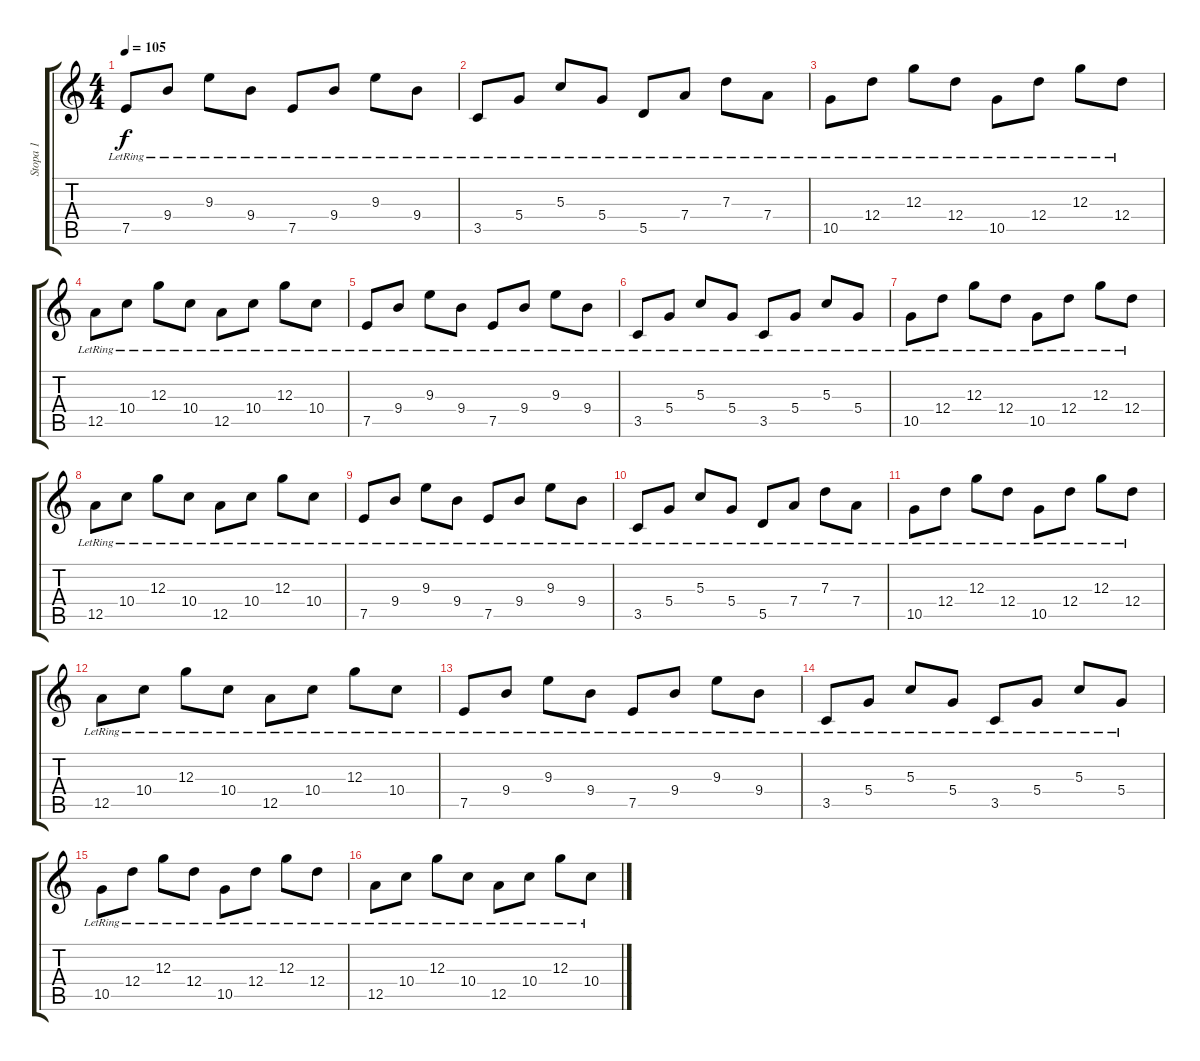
\track ("Stopa 1" "Stopa 1") {instrument electricguitarclean}
\staff {score tabs}
\tuning (E4 B3 G3 D3 A2 E2) {hide}
\ts (4 4)
\tempo 105
\clef g2
\ks c
7.5{lr}.8{dy f} 9.4{lr}.8 9.3{lr}.8 9.4{lr}.8 7.5{lr}.8 9.4{lr}.8 9.3{lr}.8 9.4{lr}.8 |
3.5{lr}.8 5.4{lr}.8 5.3{lr}.8 5.4{lr}.8 5.5{lr}.8 7.4{lr}.8 7.3{lr}.8 7.4{lr}.8 |
10.5{lr}.8 12.4{lr}.8 12.3{lr}.8 12.4{lr}.8 10.5{lr}.8 12.4{lr}.8 12.3{lr}.8 12.4{lr}.8 |
12.5{lr}.8 10.4{lr}.8 12.3{lr}.8 10.4{lr}.8 12.5{lr}.8 10.4{lr}.8 12.3{lr}.8 10.4{lr}.8 |
7.5{lr}.8 9.4{lr}.8 9.3{lr}.8 9.4{lr}.8 7.5{lr}.8 9.4{lr}.8 9.3{lr}.8 9.4{lr}.8 |
3.5{lr}.8 5.4{lr}.8 5.3{lr}.8 5.4{lr}.8 3.5{lr}.8 5.4{lr}.8 5.3{lr}.8 5.4{lr}.8 |
10.5{lr}.8 12.4{lr}.8 12.3{lr}.8 12.4{lr}.8 10.5{lr}.8 12.4{lr}.8 12.3{lr}.8 12.4{lr}.8 |
12.5{lr}.8 10.4{lr}.8 12.3{lr}.8 10.4{lr}.8 12.5{lr}.8 10.4{lr}.8 12.3{lr}.8 10.4{lr}.8 |
7.5{lr}.8 9.4{lr}.8 9.3{lr}.8 9.4{lr}.8 7.5{lr}.8 9.4{lr}.8 9.3{lr}.8 9.4{lr}.8 |
3.5{lr}.8 5.4{lr}.8 5.3{lr}.8 5.4{lr}.8 5.5{lr}.8 7.4{lr}.8 7.3{lr}.8 7.4{lr}.8 |
10.5{lr}.8 12.4{lr}.8 12.3{lr}.8 12.4{lr}.8 10.5{lr}.8 12.4{lr}.8 12.3{lr}.8 12.4{lr}.8 |
12.5{lr}.8 10.4{lr}.8 12.3{lr}.8 10.4{lr}.8 12.5{lr}.8 10.4{lr}.8 12.3{lr}.8 10.4{lr}.8 |
7.5{lr}.8 9.4{lr}.8 9.3{lr}.8 9.4{lr}.8 7.5{lr}.8 9.4{lr}.8 9.3{lr}.8 9.4{lr}.8 |
3.5{lr}.8 5.4{lr}.8 5.3{lr}.8 5.4{lr}.8 3.5{lr}.8 5.4{lr}.8 5.3{lr}.8 5.4{lr}.8 |
10.5{lr}.8 12.4{lr}.8 12.3{lr}.8 12.4{lr}.8 10.5{lr}.8 12.4{lr}.8 12.3{lr}.8 12.4{lr}.8 |
12.5{lr}.8 10.4{lr}.8 12.3{lr}.8 10.4{lr}.8 12.5{lr}.8 10.4{lr}.8 12.3{lr}.8 10.4{lr}.8
